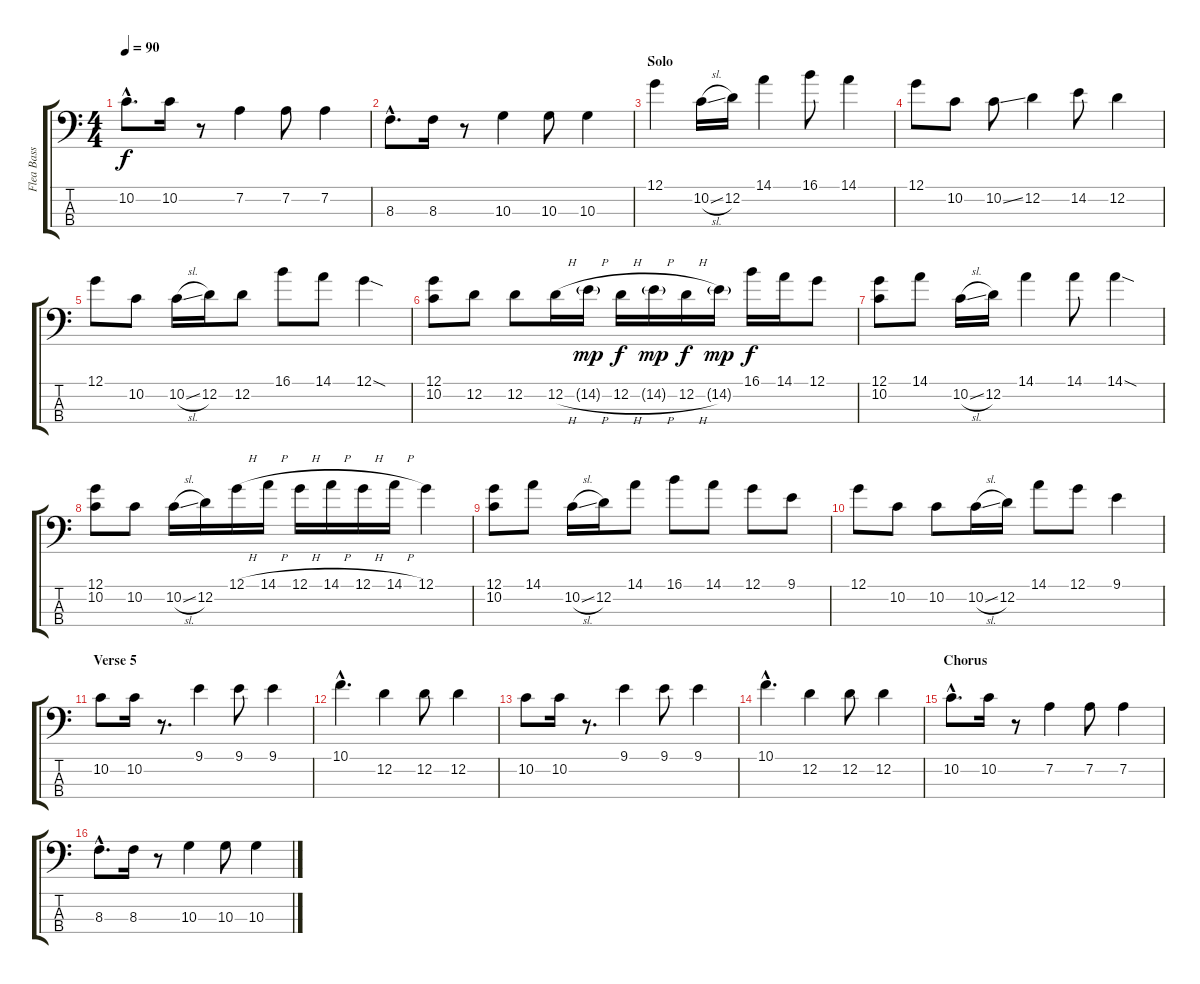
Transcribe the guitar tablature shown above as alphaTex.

\track ("Flea Bass" "Flea Bass") {instrument electricbassfinger}
\staff {score tabs}
\tuning (G2 D2 A1 E1) {hide}
\ts (4 4)
\tempo 90
\clef f4
\ks c
10.2{hac}.8{d dy f} 10.2.16 r.8 7.2.4 7.2.8 7.2.4 |
8.3{hac}.8{d} 8.3.16 r.8 10.3.4 10.3.8 10.3.4 |
\section ("" "Solo")
12.1.4 10.2{sl}.16 12.2.16 14.1.4 16.1.8 14.1.4 |
12.1.8 10.2.8 10.2{ss}.8 12.2.4 14.2.8 12.2.4 |
12.1.8 10.2.8 10.2{sl}.16 12.2.16 12.2.8 16.1.8 14.1.8 12.1{sod}.4 |
(12.1 10.2).8 12.2.8 12.2.8 12.2{h}.16 14.2{h g}.16{dy mp} 12.2{h}.16{dy f} 14.2{h g}.16{dy mp} 12.2{h}.16{dy f} 14.2{g}.16{dy mp} 16.1.16{dy f} 14.1.16 12.1.8 |
(12.1 10.2).8 14.1.8 10.2{sl}.16 12.2.16 14.1.4 14.1.8 14.1{sod}.4 |
(12.1 10.2).8 10.2.8 10.2{sl}.16 12.2.16 12.1{h}.16 14.1{h}.16 12.1{h}.16 14.1{h}.16 12.1{h}.16 14.1{h}.16 12.1.4 |
(12.1 10.2).8 14.1.8 10.2{sl}.16 12.2.16 14.1.8 16.1.8 14.1.8 12.1.8 9.1.8 |
12.1.8 10.2.8 10.2.8 10.2{sl}.16 12.2.16 14.1.8 12.1.8 9.1.4 |
\section ("" "Verse 5")
10.2.8 10.2.16 r.8{d} 9.1.4 9.1.8 9.1.4 |
10.1{hac}.4{d} 12.2.4 12.2.8 12.2.4 |
10.2.8 10.2.16 r.8{d} 9.1.4 9.1.8 9.1.4 |
10.1{hac}.4{d} 12.2.4 12.2.8 12.2.4 |
\section ("" "Chorus")
10.2{hac}.8{d} 10.2.16 r.8 7.2.4 7.2.8 7.2.4 |
8.3{hac}.8{d} 8.3.16 r.8 10.3.4 10.3.8 10.3.4
